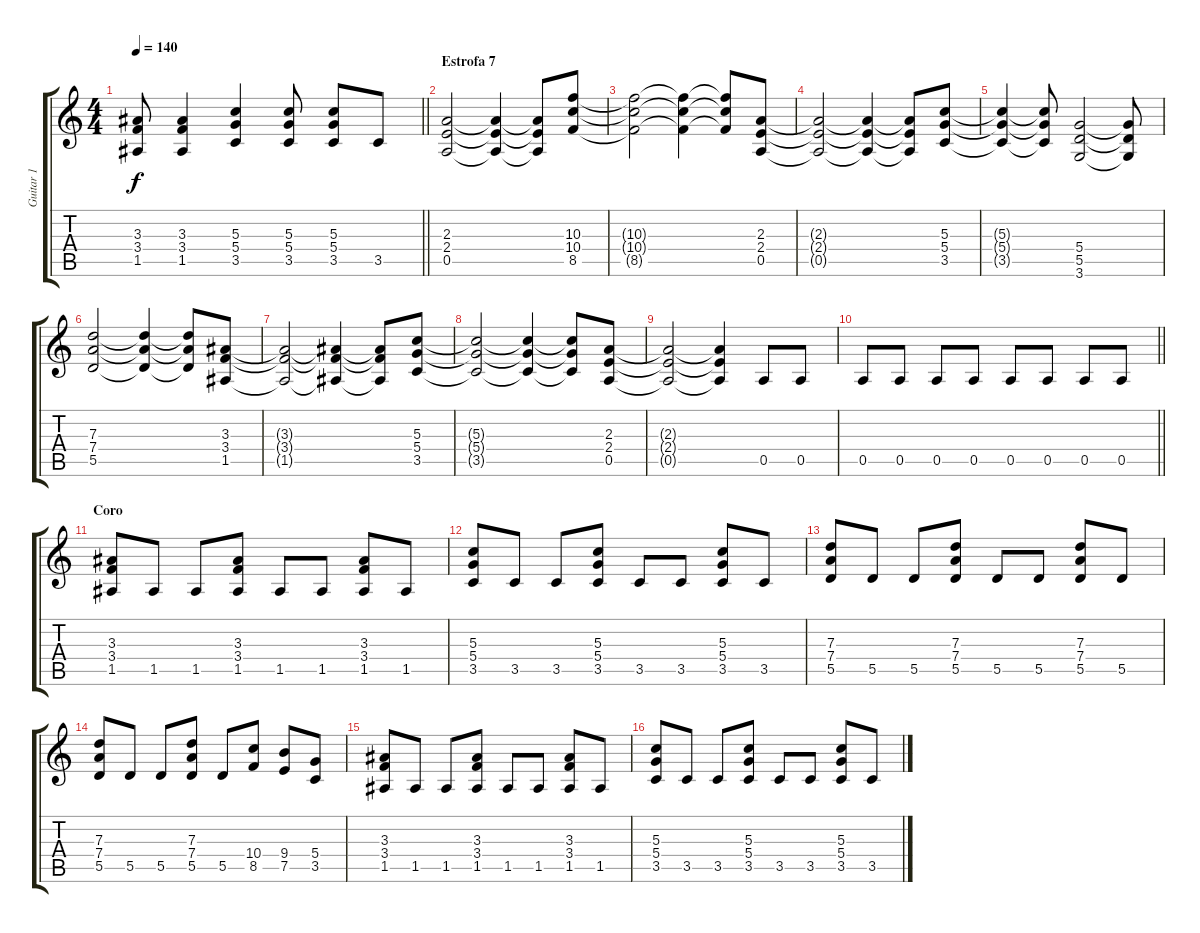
\track ("Guitar 1" "Guitar 1") {instrument distortionguitar}
\staff {score tabs}
\tuning (E4 B3 G3 D3 A2 E2) {hide}
\ts (4 4)
\tempo 140
\clef g2
\barLineRight lightlight
\ks c
(3.3{t} 3.4{t} 1.5{t}).8{dy f} (3.3 3.4 1.5).4 (5.3 5.4 3.5).4 (5.3 5.4 3.5).8 (5.3 5.4 3.5).8 3.5.8 |
\section ("" "Estrofa 7")
(2.3 2.4 0.5).2 (2.3{t} 2.4{t} 0.5{t}).4 (2.3{t} 2.4{t} 0.5{t}).8 (10.3 10.4 8.5).8 |
(10.3{t} 10.4{t} 8.5{t}).2 (10.3{t} 10.4{t} 8.5{t}).4 (10.3{t} 10.4{t} 8.5{t}).8 (2.3 2.4 0.5).8 |
(2.3{t} 2.4{t} 0.5{t}).2 (2.3{t} 2.4{t} 0.5{t}).4 (2.3{t} 2.4{t} 0.5{t}).8 (5.3 5.4 3.5).8 |
(5.3{t} 5.4{t} 3.5{t}).4 (5.3{t} 5.4{t} 3.5{t}).8 (5.4 5.5 3.6).2 (5.4{t} 5.5{t} 3.6{t}).8 |
(7.3 7.4 5.5).2 (7.3{t} 7.4{t} 5.5{t}).4 (7.3{t} 7.4{t} 5.5{t}).8 (3.3 3.4 1.5).8 |
(3.3{t} 3.4{t} 1.5{t}).2 (3.3{t} 3.4{t} 1.5{t}).4 (3.3{t} 3.4{t} 1.5{t}).8 (5.3 5.4 3.5).8 |
(5.3{t} 5.4{t} 3.5{t}).2 (5.3{t} 5.4{t} 3.5{t}).4 (5.3{t} 5.4{t} 3.5{t}).8 (2.3 2.4 0.5).8 |
(2.3{t} 2.4{t} 0.5{t}).2 (2.3{t} 2.4{t} 0.5{t}).4 0.5.8 0.5.8 |
\barLineRight lightlight
0.5.8 0.5.8 0.5.8 0.5.8 0.5.8 0.5.8 0.5.8 0.5.8 |
\section ("" "Coro")
(3.3 3.4 1.5).8 1.5.8 1.5.8 (3.3 3.4 1.5).8 1.5.8 1.5.8 (3.3 3.4 1.5).8 1.5.8 |
(5.3 5.4 3.5).8 3.5.8 3.5.8 (5.3 5.4 3.5).8 3.5.8 3.5.8 (5.3 5.4 3.5).8 3.5.8 |
(7.3 7.4 5.5).8 5.5.8 5.5.8 (7.3 7.4 5.5).8 5.5.8 5.5.8 (7.3 7.4 5.5).8 5.5.8 |
(7.3 7.4 5.5).8 5.5.8 5.5.8 (7.3 7.4 5.5).8 5.5.8 (10.4 8.5).8 (9.4 7.5).8 (5.4 3.5).8 |
(3.3 3.4 1.5).8 1.5.8 1.5.8 (3.3 3.4 1.5).8 1.5.8 1.5.8 (3.3 3.4 1.5).8 1.5.8 |
(5.3 5.4 3.5).8 3.5.8 3.5.8 (5.3 5.4 3.5).8 3.5.8 3.5.8 (5.3 5.4 3.5).8 3.5.8
